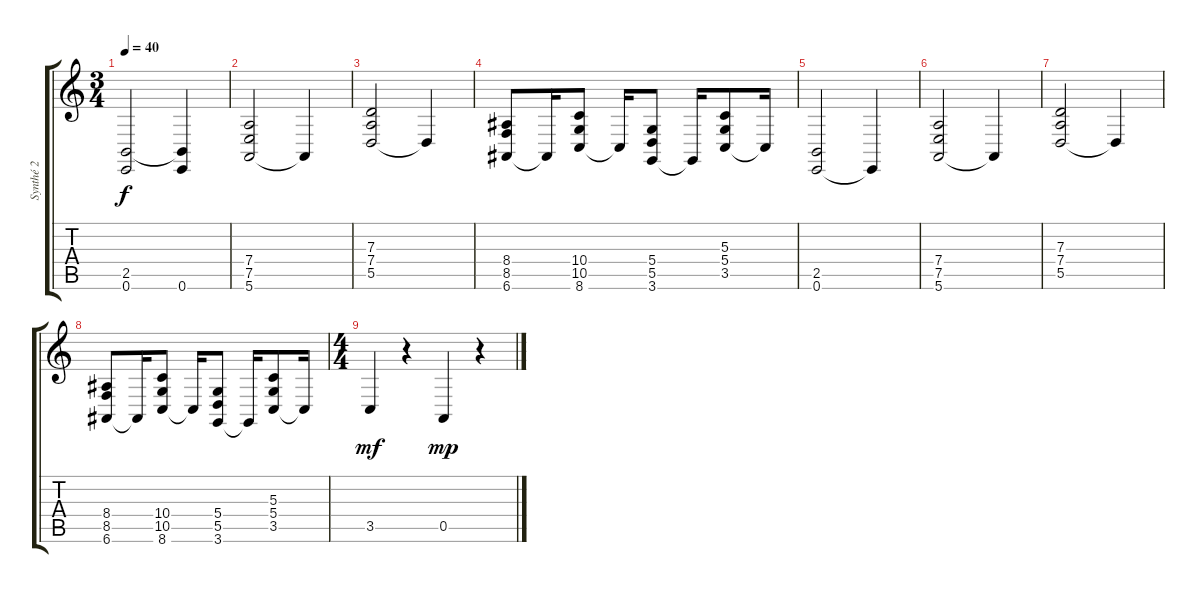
\track ("Synthé 2" "Synthé 2") {instrument synthstrings1}
\staff {score tabs}
\tuning (E4 B3 G3 D3 A2 E2) {hide}
\ts (3 4)
\tempo 40
\clef g2
\ks c
(2.5 0.6).2{dy f instrument synthstrings1} (2.5{t} 0.6).4 |
(7.4 7.5 5.6).2 5.6{t}.4 |
(7.3 7.4 5.5).2 5.5{t}.4 |
(8.4 8.5 6.6).8 6.6{t}.16 (10.4 10.5 8.6).8 8.6{t}.16 (5.4 5.5 3.6).8 3.6{t}.16 (5.3 5.4 3.5).8 3.5{t}.16 |
(2.5 0.6).2 0.6{t}.4 |
(7.4 7.5 5.6).2 5.6{t}.4 |
(7.3 7.4 5.5).2 5.5{t}.4 |
(8.4 8.5 6.6).8 6.6{t}.16 (10.4 10.5 8.6).8 8.6{t}.16 (5.4 5.5 3.6).8 3.6{t}.16 (5.3 5.4 3.5).8 3.5{t}.16 |
\ts (4 4)
3.5.4{dy mf} r.4 0.5.4{dy mp} r.4
